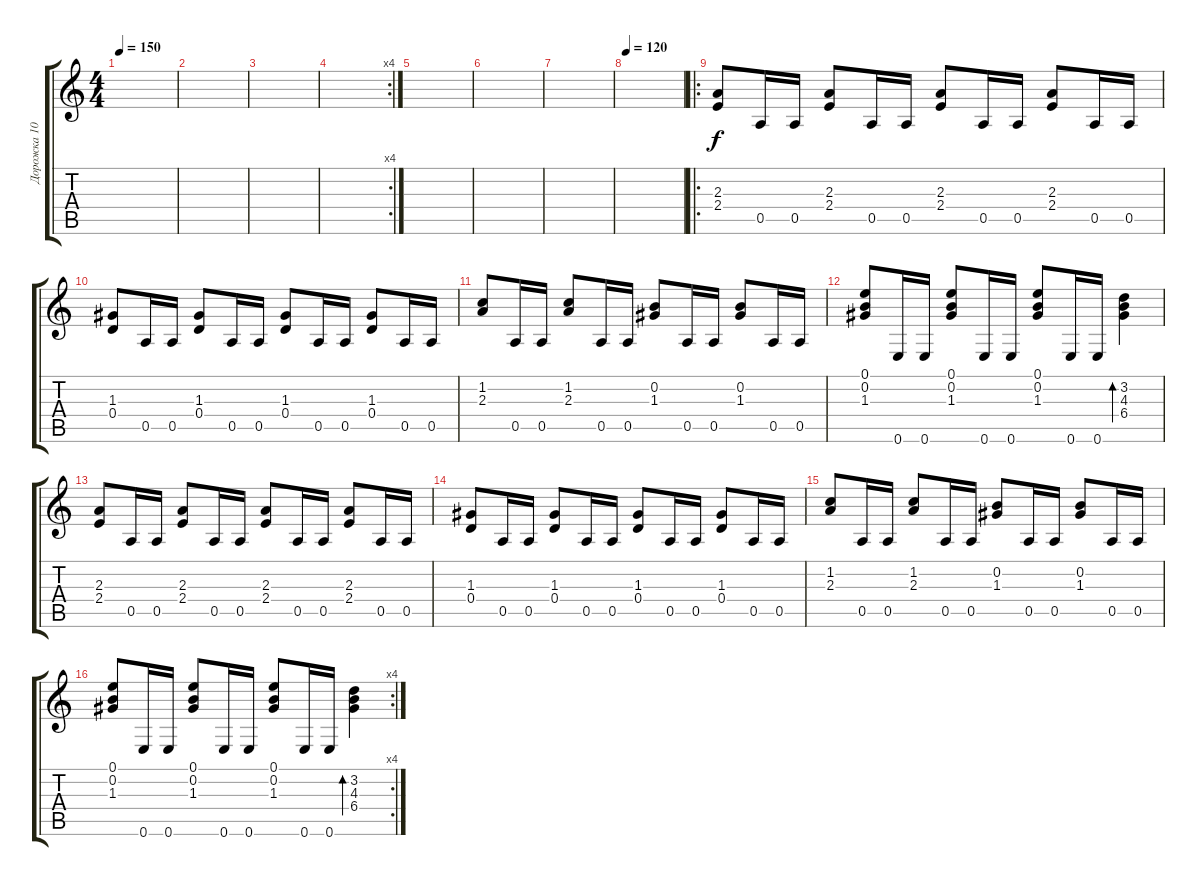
\track ("Дорожка 10" "Дорожка 10") {instrument distortionguitar}
\staff {score tabs}
\tuning (E4 B3 G3 D3 A2 E2) {hide}
\ts (4 4)
\tempo 150
\clef g2
\ks c
|
|
|
\rc 4
|
|
|
|
\tempo 120
|
\ro
\ks aminor
(2.3 2.4).8{volume 16} 0.5.16 0.5.16 (2.3 2.4).8 0.5.16 0.5.16 (2.3 2.4).8 0.5.16 0.5.16 (2.3 2.4).8 0.5.16 0.5.16 |
(1.3 0.4).8 0.5.16 0.5.16 (1.3 0.4).8 0.5.16 0.5.16 (1.3 0.4).8 0.5.16 0.5.16 (1.3 0.4).8 0.5.16 0.5.16 |
(1.2 2.3).8 0.5.16 0.5.16 (1.2 2.3).8 0.5.16 0.5.16 (0.2 1.3).8 0.5.16 0.5.16 (0.2 1.3).8 0.5.16 0.5.16 |
(0.1 0.2 1.3).8 0.6.16 0.6.16 (0.1 0.2 1.3).8 0.6.16 0.6.16 (0.1 0.2 1.3).8 0.6.16 0.6.16 (3.2 4.3 6.4).4{bd 240} |
(2.3 2.4).8 0.5.16 0.5.16 (2.3 2.4).8 0.5.16 0.5.16 (2.3 2.4).8 0.5.16 0.5.16 (2.3 2.4).8 0.5.16 0.5.16 |
(1.3 0.4).8 0.5.16 0.5.16 (1.3 0.4).8 0.5.16 0.5.16 (1.3 0.4).8 0.5.16 0.5.16 (1.3 0.4).8 0.5.16 0.5.16 |
(1.2 2.3).8 0.5.16 0.5.16 (1.2 2.3).8 0.5.16 0.5.16 (0.2 1.3).8 0.5.16 0.5.16 (0.2 1.3).8 0.5.16 0.5.16 |
\rc 4
(0.1 0.2 1.3).8 0.6.16 0.6.16 (0.1 0.2 1.3).8 0.6.16 0.6.16 (0.1 0.2 1.3).8 0.6.16 0.6.16 (3.2 4.3 6.4).4{bd 240}
